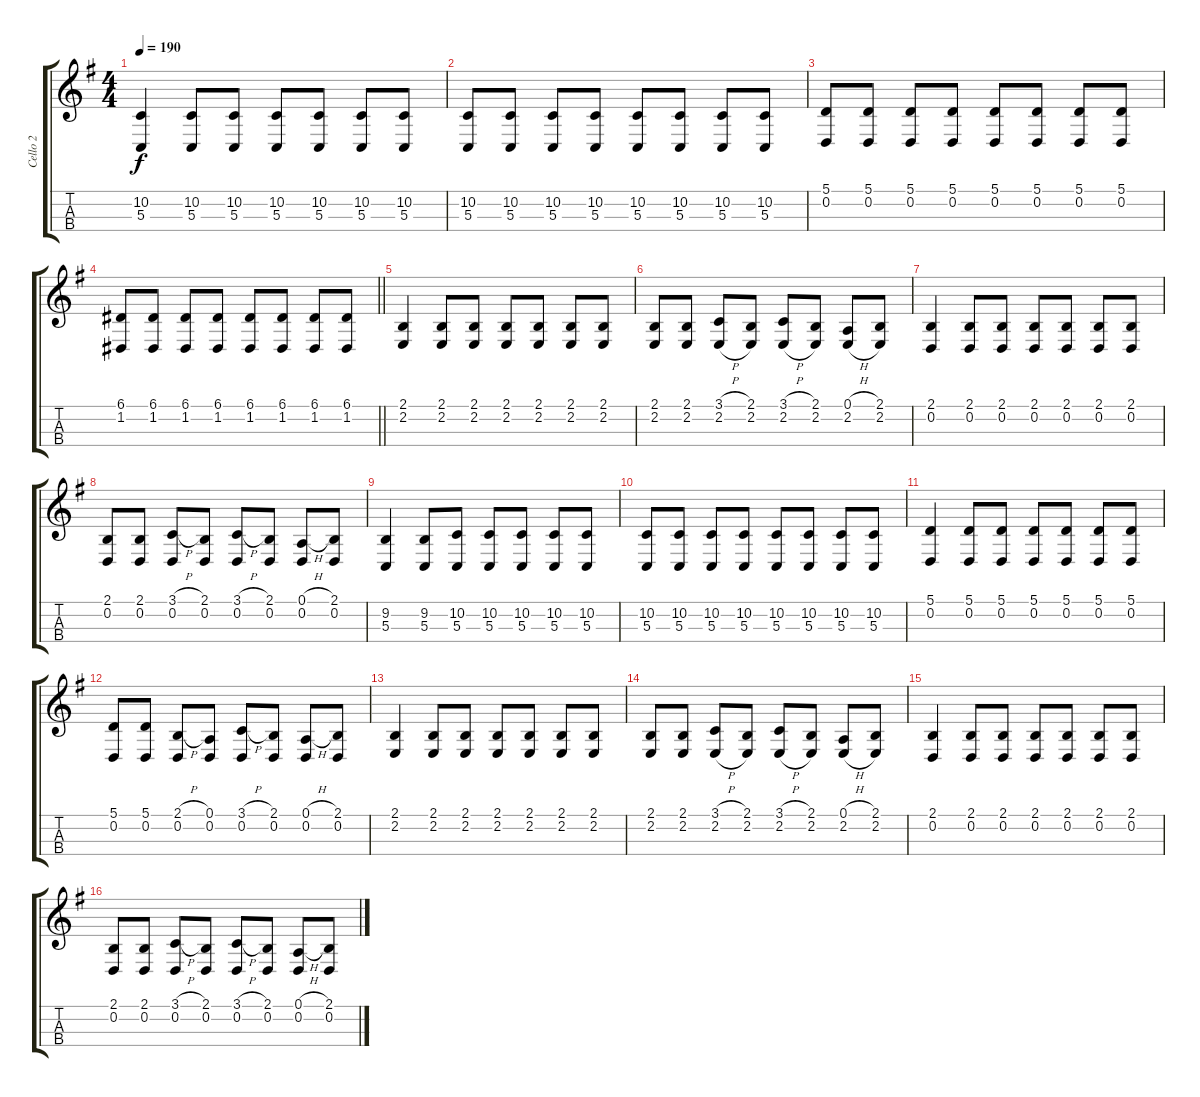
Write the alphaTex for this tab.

\track ("Cello 2" "Cello 2") {instrument cello}
\staff {score tabs}
\tuning (A3 D3 G2 C2) {hide}
\ts (4 4)
\tempo 190
\clef g2
\ks g
(10.2 5.3).4{dy f} (10.2 5.3).8 (10.2 5.3).8 (10.2 5.3).8 (10.2 5.3).8 (10.2 5.3).8 (10.2 5.3).8 |
(10.2 5.3).8 (10.2 5.3).8 (10.2 5.3).8 (10.2 5.3).8 (10.2 5.3).8 (10.2 5.3).8 (10.2 5.3).8 (10.2 5.3).8 |
(5.1 0.2).8 (5.1 0.2).8 (5.1 0.2).8 (5.1 0.2).8 (5.1 0.2).8 (5.1 0.2).8 (5.1 0.2).8 (5.1 0.2).8 |
\barLineRight lightlight
(6.1 1.2).8 (6.1 1.2).8 (6.1 1.2).8 (6.1 1.2).8 (6.1 1.2).8 (6.1 1.2).8 (6.1 1.2).8 (6.1 1.2).8 |
\section ("" "")
(2.1 2.2).4 (2.1 2.2).8 (2.1 2.2).8 (2.1 2.2).8 (2.1 2.2).8 (2.1 2.2).8 (2.1 2.2).8 |
(2.1 2.2).8 (2.1 2.2).8 (3.1{h} 2.2{h}).8 (2.1 2.2).8 (3.1{h} 2.2{h}).8 (2.1 2.2).8 (0.1{h} 2.2{h}).8 (2.1 2.2).8 |
(2.1 0.2).4 (2.1 0.2).8 (2.1 0.2).8 (2.1 0.2).8 (2.1 0.2).8 (2.1 0.2).8 (2.1 0.2).8 |
(2.1 0.2).8 (2.1 0.2).8 (3.1{h} 0.2).8 (2.1 0.2).8 (3.1{h} 0.2).8 (2.1 0.2).8 (0.1{h} 0.2).8 (2.1 0.2).8 |
(9.2 5.3).4 (9.2 5.3).8 (10.2 5.3).8 (10.2 5.3).8 (10.2 5.3).8 (10.2 5.3).8 (10.2 5.3).8 |
(10.2 5.3).8 (10.2 5.3).8 (10.2 5.3).8 (10.2 5.3).8 (10.2 5.3).8 (10.2 5.3).8 (10.2 5.3).8 (10.2 5.3).8 |
(5.1 0.2).4 (5.1 0.2).8 (5.1 0.2).8 (5.1 0.2).8 (5.1 0.2).8 (5.1 0.2).8 (5.1 0.2).8 |
(5.1 0.2).8 (5.1 0.2).8 (2.1{h} 0.2).8 (0.1 0.2).8 (3.1{h} 0.2).8 (2.1 0.2).8 (0.1{h} 0.2).8 (2.1 0.2).8 |
(2.1 2.2).4 (2.1 2.2).8 (2.1 2.2).8 (2.1 2.2).8 (2.1 2.2).8 (2.1 2.2).8 (2.1 2.2).8 |
(2.1 2.2).8 (2.1 2.2).8 (3.1{h} 2.2{h}).8 (2.1 2.2).8 (3.1{h} 2.2{h}).8 (2.1 2.2).8 (0.1{h} 2.2{h}).8 (2.1 2.2).8 |
(2.1 0.2).4 (2.1 0.2).8 (2.1 0.2).8 (2.1 0.2).8 (2.1 0.2).8 (2.1 0.2).8 (2.1 0.2).8 |
(2.1 0.2).8 (2.1 0.2).8 (3.1{h} 0.2).8 (2.1 0.2).8 (3.1{h} 0.2).8 (2.1 0.2).8 (0.1{h} 0.2).8 (2.1 0.2).8
